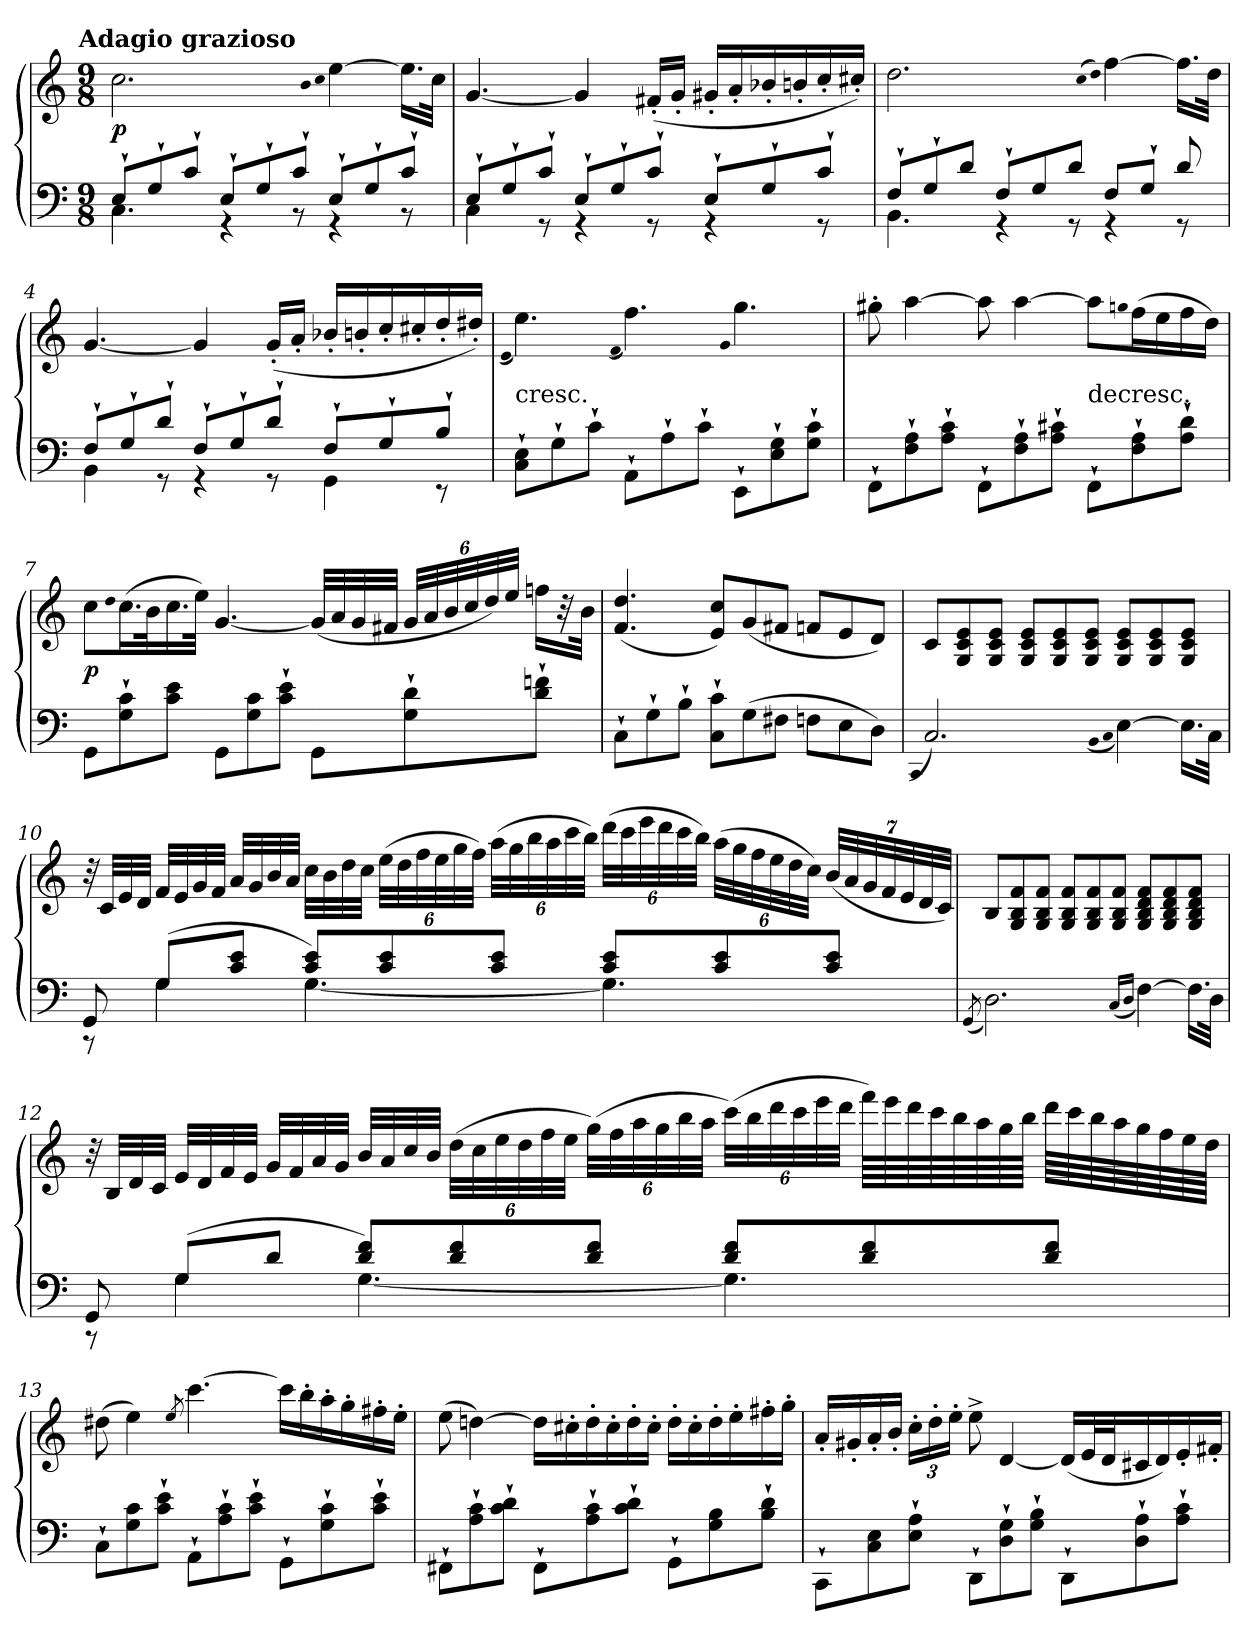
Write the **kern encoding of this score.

**kern	**kern	**dynam
*part1	*part1	*part1
*staff2	*staff1	*staff1/2
*clefF4	*clefG2	*
*k[]	*k[]	*
*C:	*C:	*
!!LO:TX:omd:t=Adagio grazioso
*M9/8	*M9/8	*
*MM63	*MM63	*
=1	=1	=1
*^	*	*
8E`/L	4.C\	2.cc\	p
8G`/	.	.	.
8c`/J	.	.	.
8E`/L	4r	.	.
8G`/	.	.	.
8c`/J	8r	.	.
.	.	qb	.
.	.	qcc	.
8E`/L	4r	[4ee\	.
8G`/	.	.	.
8c`/J	8r	16.ee\LL]	.
.	.	32cc\JJk	.
=2	=2	=2	=2
8E`/L	4C\	[4.g/	.
8G`/	.	.	.
8c`/J	8r	.	.
8E`/L	4r	4g/]	.
8G`/	.	.	.
8c`/J	8r	(16f#X'/LL	.
.	.	16g'/JJ	.
8E`/L	4r	16g#X'/LL	.
.	.	16a'/	.
8G`/	.	16b-X'/	.
.	.	16bn'/	.
8c`/J	8r	16cc'/	.
.	.	16cc#X'/JJ)	.
=3	=3	=3	=3
8F`/L	4.BB\	2.dd\	.
8G`/	.	.	.
8d/J	.	.	.
8F`/L	4r	.	.
8G/	.	.	.
8d/J	8r	.	.
.	.	(qcc	.
.	.	qdd)	.
8F/L	4r	[4ff\	.
8G`/J	.	.	.
8d/	8r	16.ff\LL]	.
.	.	32dd\JJk	.
=4	=4	=4	=4
8F`/L	4BB\	[4.g/	.
8G`/	.	.	.
8d`/J	8r	.	.
8F`/L	4r	4g/]	.
8G`/	.	.	.
8d`/J	8r	(16g'/LL	.
.	.	16a'/JJ	.
8F`/L	4GG\	16b-X'/LL	.
.	.	16bn'/	.
8G`/	.	16cc'/	.
.	.	16cc#X'/	.
8B`/J	8r	16dd'/	.
.	.	16dd#X'/JJ)	.
*v	*v	*	*
=5	=5	=5
.	(qe	.
!	!LO:TX:c:t=cresc.	!
8C`\ 8E`\L	4.ee\)	.
8G`\	.	.
8c`\J	.	.
.	(qf	.
8AA`\L	4.ff\)	.
8A`\	.	.
8c`\J	.	.
.	qg	.
8EE`\L	4.gg\	.
8E`\ 8G`\	.	.
8G`\ 8c`\J	.	.
=6	=6	=6
8FF`\L	8gg#X'\	.
8F`\ 8A`\	[4aa\	.
8A`\ 8c`\J	.	.
8FF`\L	8aa\]	.
8F`\ 8A`\	[4aa\	.
8A`\ 8c#X`\J	.	.
!	!LO:TX:c:t=decresc.	!
8FF`\L	8aa\L]	.
.	qggn	.
8F`\ 8A`\	(16ff\L	.
.	16ee\	.
8A`\ 8d`\J	16ff\	.
.	16dd\JJ)	.
=7	=7	=7
8GG\L	8cc\L	p
.	qdd	.
8G`\ 8c`\	(16.cc\L	.
.	32b\K	.
8c\ 8e\J	16.cc\	.
.	32ee\JJk)	.
8GG\L	[4.g/	.
8G\ 8c\	.	.
8c`\ 8e`\J	.	.
8GG\L	(32g/LLL]	.
.	32a/	.
.	32g/	.
.	32f#X/JJJ	.
8G`\ 8d`\	48g/LLL	.
.	48a/	.
.	48b/	.
.	48cc/	.
.	48dd/)	.
.	48ee/JJJ	.
8d`\ 8fn`\J	16ffn\LL	.
.	32r	.
.	32b\JJk	.
=8	=8	=8
8C`\L	(4.f/ 4.dd/	.
8G`\	.	.
8B`\J	.	.
8C`\ 8c`\L	8e/ 8cc/L)	.
(8G\	(8g/	.
8F#X\J	8f#X/J	.
8Fn\L	8fn/L	.
8E\	8e/	.
8D\J)	8d/J)	.
=9	=9	=9
(qCC	.	.
2.C/)	8c/L	.
.	8G/ 8c/ 8e/	.
.	8G/ 8c/ 8e/J	.
.	8G/ 8c/ 8e/L	.
.	8G/ 8c/ 8e/	.
.	8G/ 8c/ 8e/J	.
(qBB	.	.
qC	.	.
[4E\)	8G/ 8c/ 8e/L	.
.	8G/ 8c/ 8e/	.
16.E\LL]	8G/ 8c/ 8e/J	.
32C\JJk	.	.
=10	=10	=10
*^	*	*
8GG/	8r	32r	.
.	.	32c/LLL	.
.	.	32e/	.
.	.	32d/JJJ	.
(8G/L	4G\	32f/LLL	.
.	.	32e/	.
.	.	32g/	.
.	.	32f/JJJ	.
8c/ 8e/J	.	32a/LLL	.
.	.	32g/	.
.	.	32b/	.
.	.	32a/JJJ	.
8c/ 8e/L	[4.G\)	32cc\LLL	.
.	.	32b\	.
.	.	32dd\	.
.	.	32cc\JJJ	.
8c/ 8e/	.	(48ee\LLL	.
.	.	48dd\	.
.	.	48ff\	.
.	.	48ee\	.
.	.	48gg\	.
.	.	48ff\JJJ)	.
8c/ 8e/J	.	(48aa\LLL	.
.	.	48gg\	.
.	.	48bb\	.
.	.	48aa\	.
.	.	48ccc\	.
.	.	48bb\JJJ)	.
8c/ 8e/L	4.G\]	(48ddd\LLL	.
.	.	48ccc\	.
.	.	48eee\	.
.	.	48ddd\	.
.	.	48ccc\	.
.	.	48bb\JJJ)	.
8c/ 8e/	.	(48aa\LLL	.
.	.	48gg\	.
.	.	48ff\	.
.	.	48ee\	.
.	.	48dd\	.
.	.	48cc\JJJ)	.
8c/ 8e/J	.	(56b/LLL	.
.	.	56a/	.
.	.	56g/	.
.	.	56f/	.
.	.	56e/	.
.	.	56d/	.
.	.	56c/JJJ)	.
*v	*v	*	*
=11	=11	=11
(8qGG/	.	.
2.D\)	8B/L	.
.	8G/ 8B/ 8f/	.
.	8G/ 8B/ 8f/J	.
.	8G/ 8B/ 8f/L	.
.	8G/ 8B/ 8f/	.
.	8G/ 8B/ 8f/J	.
(16qC/LL	.	.
16qD/JJ	.	.
[4F\)	8G/ 8B/ 8d/ 8f/L	.
.	8G/ 8B/ 8d/ 8f/	.
16.F\LL]	8G/ 8B/ 8d/ 8f/J	.
32D\JJk	.	.
=12	=12	=12
*^	*	*
8GG/	8r	32r	.
.	.	32B/LLL	.
.	.	32d/	.
.	.	32c/JJJ	.
(8G/L	4G\	32e/LLL	.
.	.	32d/	.
.	.	32f/	.
.	.	32e/JJJ	.
8d/J	.	32g/LLL	.
.	.	32f/	.
.	.	32a/	.
.	.	32g/JJJ	.
8d/ 8f/L	[4.G\)	32b/LLL	.
.	.	32a/	.
.	.	32cc/	.
.	.	32b/JJJ	.
8d/ 8f/	.	(48dd\LLL	.
.	.	48cc\	.
.	.	48ee\	.
.	.	48dd\	.
.	.	48ff\	.
.	.	48ee\JJJ	.
8d/ 8f/J	.	(48gg\LLL)	.
.	.	48ff\	.
.	.	48aa\	.
.	.	48gg\	.
.	.	48bb\	.
.	.	48aa\JJJ	.
8d/ 8f/L	4.G\]	(48ccc\LLL)	.
.	.	48bb\	.
.	.	48ddd\	.
.	.	48ccc\	.
.	.	48eee\	.
.	.	48ddd\JJJ	.
8d/ 8f/	.	64fff\LLLL)	.
.	.	64eee\	.
.	.	64ddd\	.
.	.	64ccc\	.
.	.	64bb\	.
.	.	64aa\	.
.	.	64gg\	.
.	.	64bb\JJJJ	.
8d/ 8f/J	.	64ddd\LLLL	.
.	.	64ccc\	.
.	.	64bb\	.
.	.	64aa\	.
.	.	64gg\	.
.	.	64ff\	.
.	.	64ee\	.
.	.	64dd\JJJJ	.
*v	*v	*	*
=13	=13	=13
8C`\L	(8dd#X\	.
8G\ 8c\	4ee\)	.
8c`\ 8e`\J	.	.
.	8qee/	.
8AA`\L	[4.ccc\	.
8A`\ 8c`\	.	.
8c`\ 8e`\J	.	.
8GG`\L	16ccc\LL]	.
.	16bb'\	.
8G`\ 8c`\	16aa'\	.
.	16gg'\	.
8c`\ 8e`\J	16ff#X'\	.
.	16ee'\JJ	.
=14	=14	=14
8FF#X`\L	(8ee\	.
8A`\ 8c`\	[4ddn\)	.
8c`\ 8d`\J	.	.
8FF#`\L	16dd\LL]	.
.	16cc#X'\	.
8A`\ 8c`\	16dd'\	.
.	16cc#'\	.
8c`\ 8d`\J	16dd'\	.
.	16cc#'\JJ	.
8GG`\L	16dd'\LL	.
.	16cc#'\	.
8G\ 8B\	16dd'\	.
.	16ee'\	.
8B`\ 8d`\J	16ff#X'\	.
.	16gg'\JJ	.
=15	=15	=15
8CC`\L	16a'/LL	.
.	16g#X'/	.
8C\ 8E\	16a'/	.
.	16b'/JJ	.
8E`\ 8A`\J	24cc'\LL	.
.	24dd'\	.
.	24ee'\JJ	.
8DD`\L	8ee^\	.
8D`\ 8G`\	[4d/	.
8G`\ 8B`\J	.	.
8DD`\L	(16d/LL]	.
.	32e/L	.
.	32d/J	.
8D`\ 8A`\	16c#X/	.
.	16d/)	.
8A`\ 8c`\J	16e'/	.
.	16f#X'/JJ	.
=	=	=
*-	*-	*-
